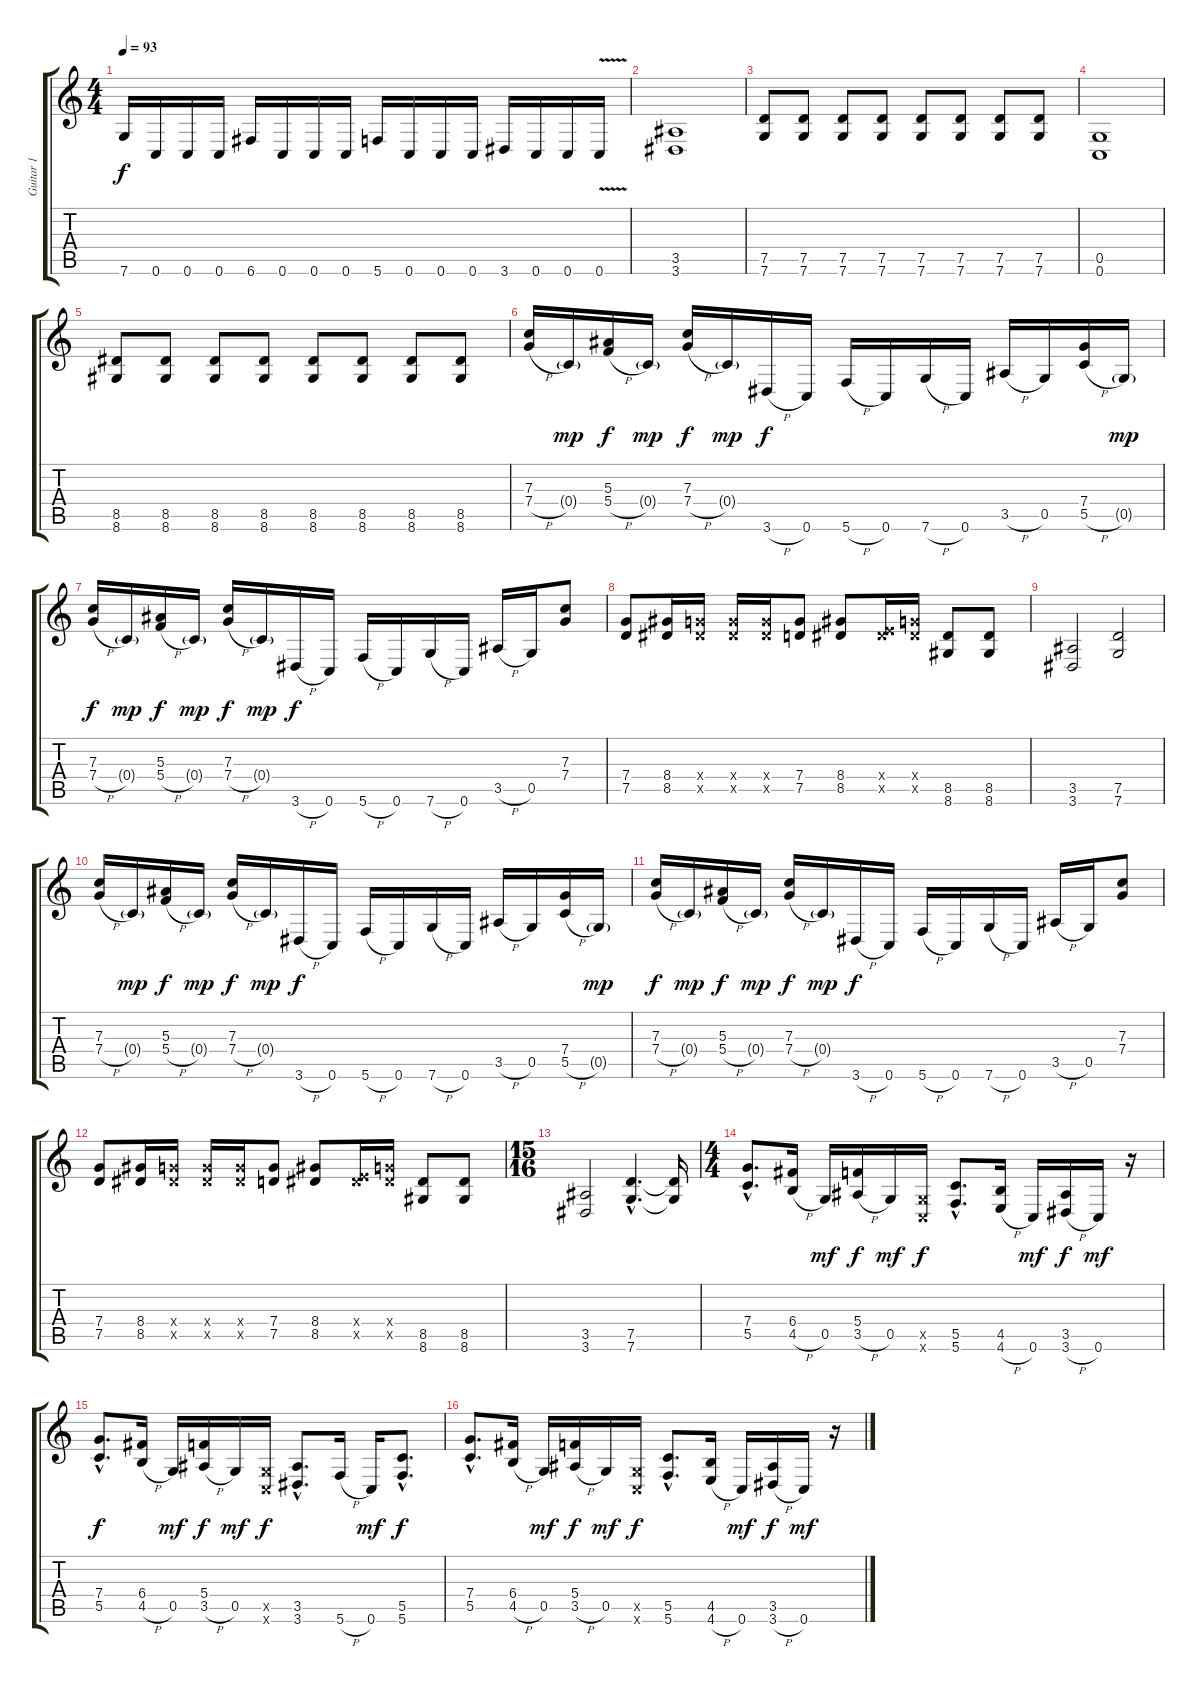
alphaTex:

\track ("Guitar 1" "Guitar 1") {instrument distortionguitar}
\staff {score tabs}
\tuning (D4 A3 F3 C3 G2 C2) {hide}
\ts (4 4)
\tempo 93
\clef g2
\ks c
7.6.16{dy f} 0.6.16 0.6.16 0.6.16 6.6.16 0.6.16 0.6.16 0.6.16 5.6.16 0.6.16 0.6.16 0.6.16 3.6.16 0.6.16 0.6.16 0.6{v}.16 |
(3.5 3.6).1 |
(7.5 7.6).8 (7.5 7.6).8 (7.5 7.6).8 (7.5 7.6).8 (7.5 7.6).8 (7.5 7.6).8 (7.5 7.6).8 (7.5 7.6).8 |
(0.5 0.6).1 |
(8.5 8.6).8 (8.5 8.6).8 (8.5 8.6).8 (8.5 8.6).8 (8.5 8.6).8 (8.5 8.6).8 (8.5 8.6).8 (8.5 8.6).8 |
(7.3 7.4{h}).16{volume 13} 0.4{g}.16{dy mp} (5.3 5.4{h}).16{dy f} 0.4{g}.16{dy mp} (7.3 7.4{h}).16{dy f} 0.4{g}.16{dy mp} 3.6{h}.16{dy f} 0.6.16 5.6{h}.16 0.6.16 7.6{h}.16 0.6.16 3.5{h}.16 0.5.16 (7.4 5.5{h}).16 0.5{g}.16{dy mp} |
(7.3 7.4{h}).16{dy f} 0.4{g}.16{dy mp} (5.3 5.4{h}).16{dy f} 0.4{g}.16{dy mp} (7.3 7.4{h}).16{dy f} 0.4{g}.16{dy mp} 3.6{h}.16{dy f} 0.6.16 5.6{h}.16 0.6.16 7.6{h}.16 0.6.16 3.5{h}.16 0.5.16 (7.3 7.4).8 |
(7.4 7.5).8 (8.4 8.5).16 (7.4{x} 8.5{x}).16 (7.4{x} 8.5{x}).16 (7.4{x} 8.5{x}).16 (7.4 7.5).8 (8.4 8.5).8 (4.4{x} 8.5{x}).16 (7.4{x} 8.5{x}).16 (8.5 8.6).8 (8.5 8.6).8 |
(3.5 3.6).2 (7.5 7.6).2 |
(7.3 7.4{h}).16{volume 13} 0.4{g}.16{dy mp} (5.3 5.4{h}).16{dy f} 0.4{g}.16{dy mp} (7.3 7.4{h}).16{dy f} 0.4{g}.16{dy mp} 3.6{h}.16{dy f} 0.6.16 5.6{h}.16 0.6.16 7.6{h}.16 0.6.16 3.5{h}.16 0.5.16 (7.4 5.5{h}).16 0.5{g}.16{dy mp} |
(7.3 7.4{h}).16{dy f} 0.4{g}.16{dy mp} (5.3 5.4{h}).16{dy f} 0.4{g}.16{dy mp} (7.3 7.4{h}).16{dy f} 0.4{g}.16{dy mp} 3.6{h}.16{dy f} 0.6.16 5.6{h}.16 0.6.16 7.6{h}.16 0.6.16 3.5{h}.16 0.5.16 (7.3 7.4).8 |
(7.4 7.5).8 (8.4 8.5).16 (7.4{x} 8.5{x}).16 (7.4{x} 8.5{x}).16 (7.4{x} 8.5{x}).16 (7.4 7.5).8 (8.4 8.5).8 (4.4{x} 8.5{x}).16 (7.4{x} 8.5{x}).16 (8.5 8.6).8 (8.5 8.6).8 |
\ts (15 16)
(3.5 3.6).2 (7.5{hac} 7.6{hac}).4{d} (7.5{t} 7.6{t}).16 |
\ts (4 4)
(7.4{hac} 5.5{hac}).8{d volume 13} (6.4 4.5{h}).16 0.5.16{dy mf} (5.4 3.5{h}).16{dy f} 0.5.16{dy mf} (0.5{x} 0.6{x}).16{dy f} (5.5{hac} 5.6{hac}).8{d} (4.5 4.6{h}).16 0.6.16{dy mf} (3.5 3.6{h}).16{dy f} 0.6.16{dy mf} r.16 |
(7.4{hac} 5.5{hac}).8{d dy f} (6.4 4.5{h}).16 0.5.16{dy mf} (5.4 3.5{h}).16{dy f} 0.5.16{dy mf} (0.5{x} 0.6{x}).16{dy f} (3.5{hac} 3.6{hac}).8{d} 5.6{h}.16 0.6.16{dy mf} (5.5{hac} 5.6{hac}).8{d dy f} |
(7.4{hac} 5.5{hac}).8{d} (6.4 4.5{h}).16 0.5.16{dy mf} (5.4 3.5{h}).16{dy f} 0.5.16{dy mf} (0.5{x} 0.6{x}).16{dy f} (5.5{hac} 5.6{hac}).8{d} (4.5 4.6{h}).16 0.6.16{dy mf} (3.5 3.6{h}).16{dy f} 0.6.16{dy mf} r.16
